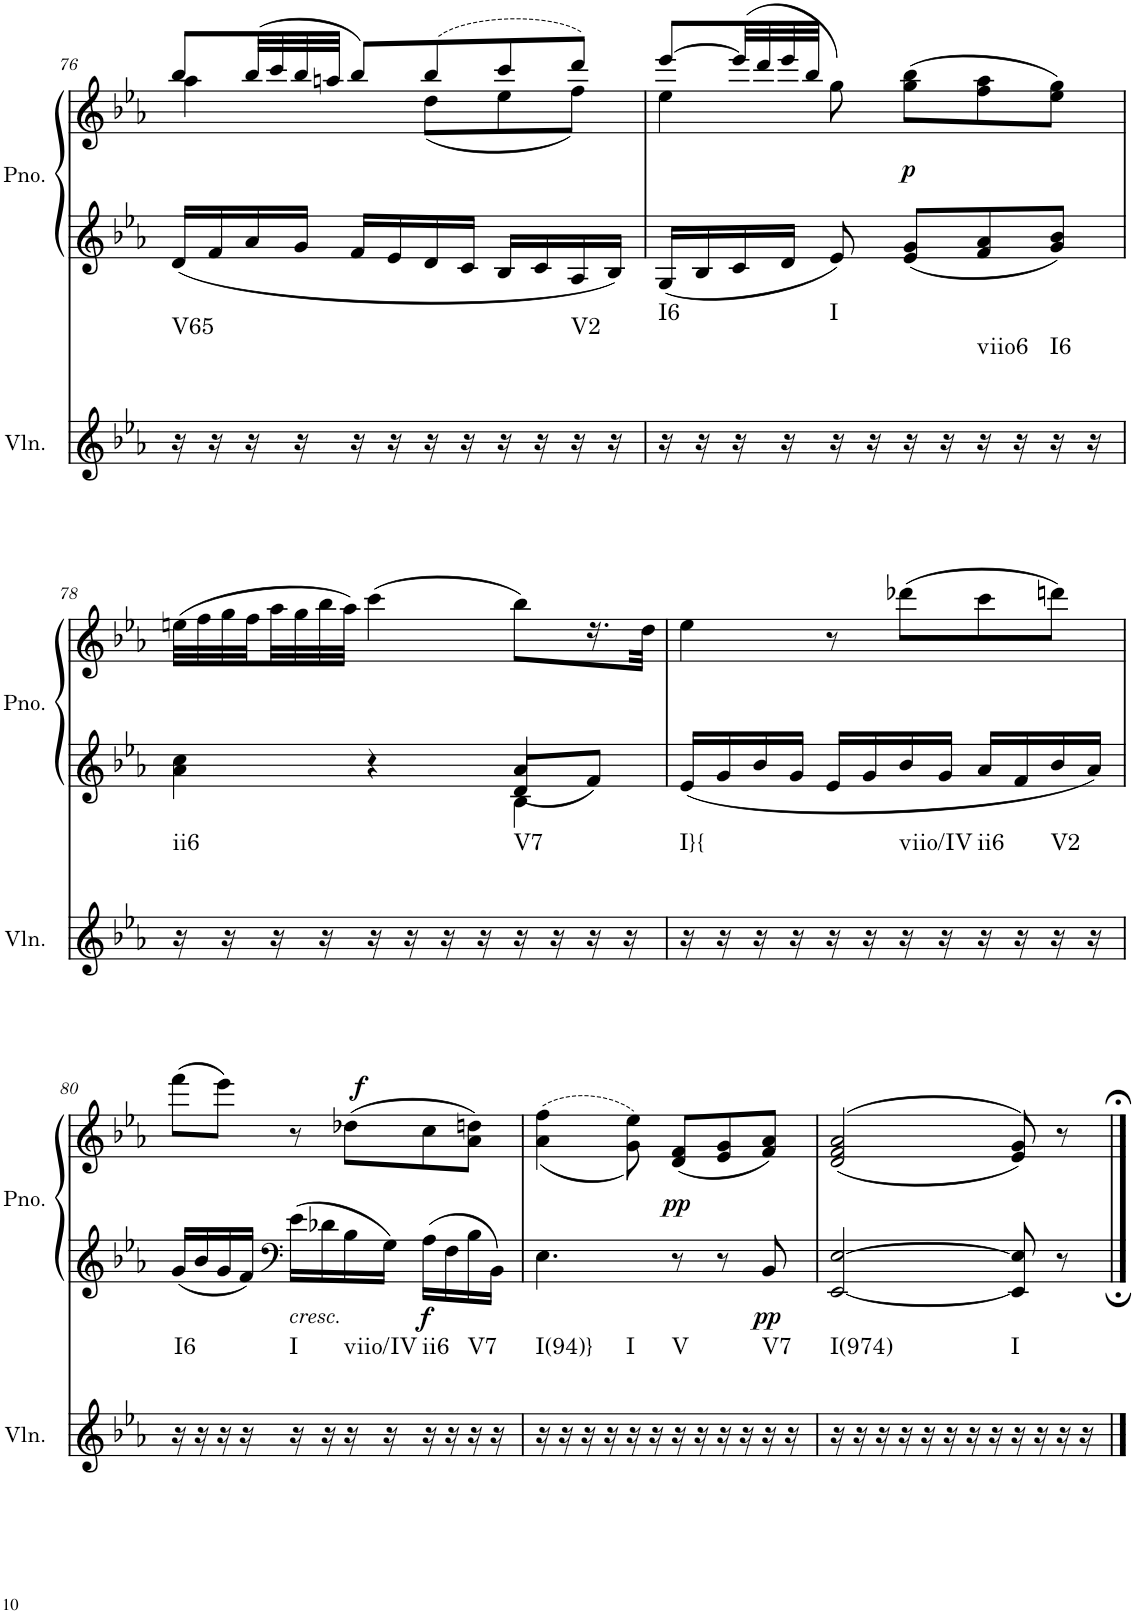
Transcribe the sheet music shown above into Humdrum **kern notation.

**kern	**harte	**kern	**kern	**dynam
*part2	*part2	*part1	*part1	*part1
*staff3	*	*staff2	*staff1	*staff1/2
*I"Violin	*	*I"Piano, Piano right	*	*
*I'Vln.	*	*I'Pno.	*	*
!!LO:PB:g=z
*clefG2	*	*clefG2	*clefG2	*
*k[b-e-a-]	*	*k[b-e-a-]	*k[b-e-a-]	*
*M3/4	*	*M3/4	*M3/4	*
=76	=76	=76	=76	=76
*	*	*	*^	*
!	!LO:H:kt=V65	!	!	!	!
16r	N	16d/LL	8bb-/L	4aa-\	.
16r	.	16f/	.	.	.
16r	.	16a-/	(32bb-/LL	.	.
.	.	.	32ccc/	.	.
16r	.	16g/JJ	32bb-/	.	.
.	.	.	32aan/JJJ	.	.
16r	.	16f/LL	8bb-/L)	8ryy	.
16r	.	16e-/	.	.	.
16r	.	16d/	(8bb-/	(8dd\L	.
16r	.	16c/JJ	.	.	.
16r	.	16B-/LL	8ccc/	8ee-\	.
16r	.	16c/	.	.	.
!	!LO:H:kt=V2	!	!	!	!
16r	N	16A-/	8ddd/J)	8ff\J)	.
16r	.	16B-/JJ	.	.	.
=77	=77	=77	=77	=77	=77
!	!LO:H:kt=I6	!	!	!	!
16r	N	16G/LL	[8eee-/L	4ee-\	.
16r	.	16B-/	.	.	.
16r	.	16c/	(32eee-/LL]	.	.
.	.	.	32ddd/	.	.
16r	.	16d/JJ	32eee-/	.	.
.	.	.	32bb-/JJJ	.	.
!	!LO:H:kt=I	!	!	!	!
16r	N	8e-/	8gg\)	2ryy	.
16r	.	.	.	.	.
!	!	!	!	!	!LO:DY:b
16r	.	8e-/ 8g/L	(>8gg\ 8bb-\L	.	p
16r	.	.	.	.	.
!	!LO:H:kt=viio6	!	!	!	!
16r	N	8f/ 8a-/	8ff\ 8aa-\	.	.
16r	.	.	.	.	.
!	!LO:H:kt=I6	!	!	!	!
16r	N	8g/ 8b-/J	8ee-\ 8gg\J)	.	.
16r	.	.	.	.	.
*	*	*	*v	*v	*
!!LO:LB:g=z
=78	=78	=78	=78	=78
*	*	*^	*	*
*	*	*	*^	*	*
!	!LO:H:kt=ii6	!	!	!	!	!
16r	N	4a-\ 4cc\	2ryy	2ryy	(32een\LLL	.
.	.	.	.	.	32ff\	.
16r	.	.	.	.	32gg\	.
.	.	.	.	.	32ff\	.
16r	.	.	.	.	32aa-\	.
.	.	.	.	.	32gg\	.
16r	.	.	.	.	32bb-\	.
.	.	.	.	.	32aa-\JJJ)	.
16r	.	4r	.	.	(4ccc\	.
16r	.	.	.	.	.	.
16r	.	.	.	.	.	.
16r	.	.	.	.	.	.
!	!LO:H:kt=V7	!	!	!	!	!
16r	N	4a-/	8d/L	4B-\	8bb-\L)	.
16r	.	.	.	.	.	.
16r	.	.	8f/J	.	16.r	.
16r	.	.	.	.	.	.
.	.	.	.	.	32dd\JJk	.
*	*	*v	*v	*v	*	*
=79	=79	=79	=79	=79
!	!LO:H:kt=I}{	!	!	!
16r	N	16e-/LL	4ee-\	.
16r	.	16g/	.	.
16r	.	16b-/	.	.
16r	.	16g/JJ	.	.
16r	.	16e-/LL	8r	.
16r	.	16g/	.	.
!	!LO:H:kt=viio/IV	!	!	!
16r	N	16b-/	(8ddd-X\L	.
16r	.	16g/JJ	.	.
!	!LO:H:kt=ii6	!	!	!
16r	N	16a-/LL	8ccc\	.
16r	.	16f/	.	.
!	!LO:H:kt=V2	!	!	!
16r	N	16b-/	8dddn\J)	.
16r	.	16a-/JJ	.	.
!!LO:LB:g=z
=80	=80	=80	=80	=80
!	!LO:H:kt=I6	!	!	!
16r	N	16g/LL	(8fff\L	.
16r	.	16b-/	.	.
16r	.	16g/	8eee-\J)	.
16r	.	16f/JJ	.	.
*	*	*clefF4	*	*
!	!LO:H:kt=I	!LO:TX:b:i:t=cresc.	!	!
16r	N	16e-\LL	8r	.
16r	.	16d-X\	.	.
!	!LO:H:kt=viio/IV	!	!	!LO:DY:a
16r	N	16B-\	(8dd-X\L	f
16r	.	16G\JJ	.	.
!	!LO:H:kt=ii6	!	!	!LO:DY:b=2
16r	N	16A-\LL	8cc\	f
16r	.	16F\	.	.
!	!LO:H:kt=V7	!	!	!
16r	N	16B-\	8a-\ 8ddn\J)	.
16r	.	16BB-\JJ	.	.
=81	=81	=81	=81	=81
!	!LO:H:kt=I(94)}	!	!	!
16r	N	4.E-\	((<4a-\ 4ff\	.
16r	.	.	.	.
16r	.	.	.	.
16r	.	.	.	.
!	!LO:H:kt=I	!	!	!
16r	N	.	8g\ 8ee-\))	.
16r	.	.	.	.
!	!LO:H:kt=V	!	!	!LO:DY:b
16r	N	8r	(8d/ 8f/L	pp
16r	.	.	.	.
16r	.	8r	8e-/ 8g/	.
16r	.	.	.	.
!	!LO:H:kt=V7	!	!	!LO:DY:b=2
16r	N	8BB-/	8f/ 8a-/J)	pp
16r	.	.	.	.
=82	=82	=82	=82	=82
!	!LO:H:kt=I(974)	!	!	!
16r	N	[2EE-/ [2E-/	((>2d/ 2f/ 2a-/	.
16r	.	.	.	.
16r	.	.	.	.
16r	.	.	.	.
16r	.	.	.	.
16r	.	.	.	.
16r	.	.	.	.
16r	.	.	.	.
!	!LO:H:kt=I	!	!	!
16r	N	8EE-/] 8E-/]	8e-/ 8g/))	.
16r	.	.	.	.
16r	.	8r	8r	.
16r	.	.	.	.
==	==	==	==	==
*-	*-	*-	*-	*-
